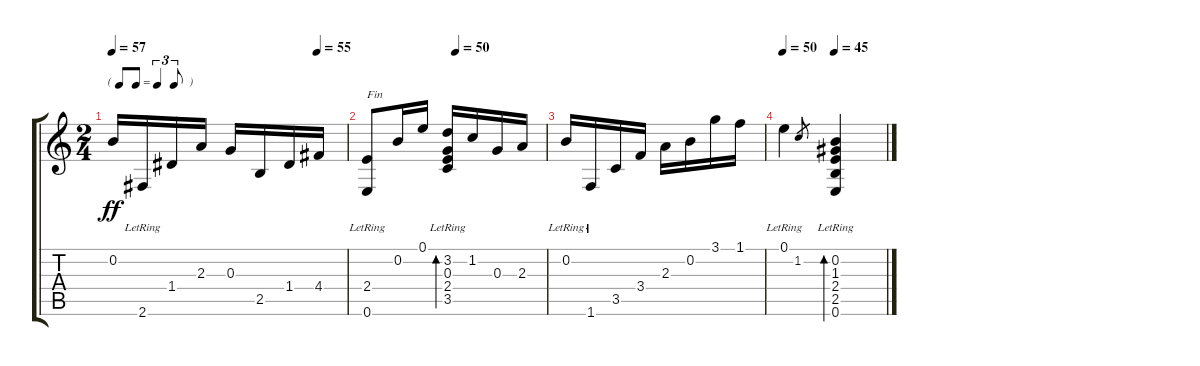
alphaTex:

\track "" {instrument acousticguitarnylon}
\staff {score tabs}
\tuning (E4 B3 G3 D3 A2 E2) {hide}
\ts (2 4)
\tf triplet8th
\tempo 57
\tempo (55 0.875)
\clef g2
\ks c
0.2.16{dy ff} 2.6{lr}.16 1.4.16 2.3.16 0.3.16 2.5.16 1.4.16 4.4.16 |
\tempo (50 0.5)
(2.4 0.6{lr}).8{txt "Fin"} 0.2.16 0.1.16 (3.2 0.3 2.4 3.5{lr}).16{bd 120} 1.2.16 0.3.16 2.3.16 |
0.2{lr}.16 1.6{lr}.16 3.5.16 3.4.16 2.3.16 0.2.16 3.1.16 1.1.16 |
\tempo 50
\tempo (45 0.5)
0.1{lr}.4 1.2.8{gr} (0.2{lr} 1.3{lr} 2.4{lr} 2.5 0.6{lr}).4{bd 120}
